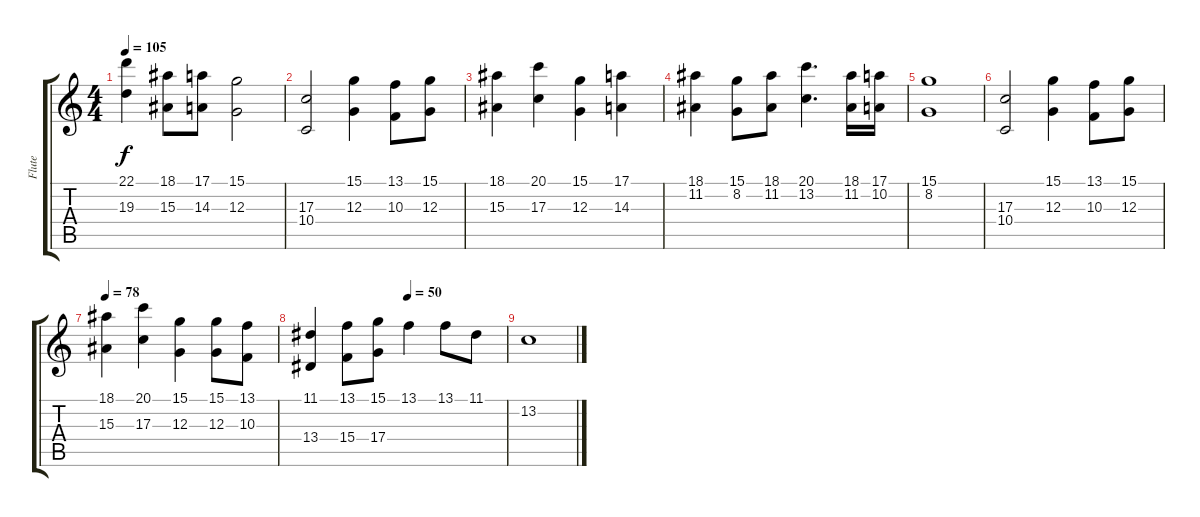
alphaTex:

\track ("Flute" "Flute") {instrument piccolo}
\staff {score tabs}
\tuning (E4 B3 G3 D3 A2 E2) {hide}
\ts (4 4)
\tempo 105
\clef g2
\ks c
(22.1 19.3).4{dy f} (18.1 15.3).8 (17.1 14.3).8 (15.1 12.3).2 |
(17.3 10.4).2 (15.1 12.3).4 (13.1 10.3).8 (15.1 12.3).8 |
(18.1 15.3).4 (20.1 17.3).4 (15.1 12.3).4 (17.1 14.3).4 |
(18.1 11.2).4 (15.1 8.2).8 (18.1 11.2).8 (20.1 13.2).4{d} (18.1 11.2).16 (17.1 10.2).16 |
(15.1 8.2).1 |
(17.3 10.4).2 (15.1 12.3).4 (13.1 10.3).8 (15.1 12.3).8 |
\tempo 78
(18.1 15.3).4 (20.1 17.3).4 (15.1 12.3).4 (15.1 12.3).8 (13.1 10.3).8 |
\tempo (50 0.5)
(11.1 13.4).4 (13.1 15.4).8 (15.1 17.4).8 13.1.4 13.1.8 11.1.8 |
13.2.1
